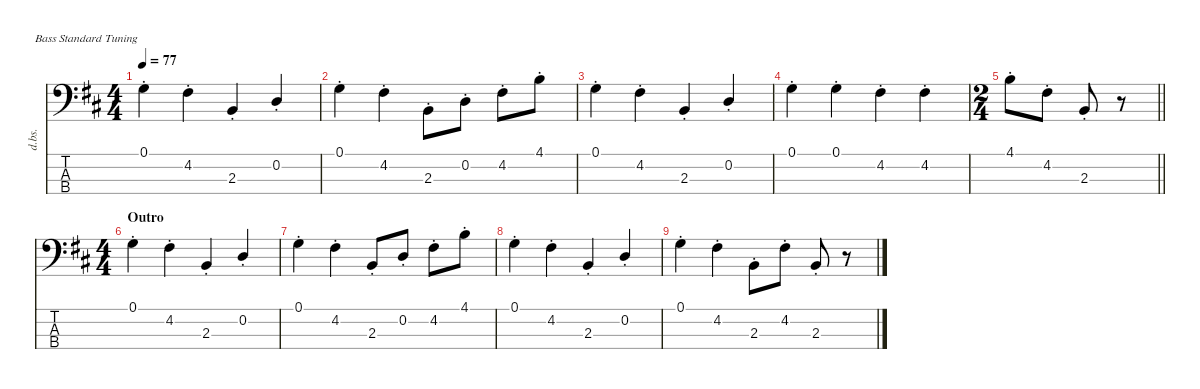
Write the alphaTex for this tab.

\defaultSystemsLayout 4
\hideDynamics
\bracketExtendMode nobrackets
\otherSystemsTrackNameOrientation horizontal
\track ("Double Bass" "d.bs.") {defaultSystemsLayout 8 instrument electricbassfinger}
\staff {score tabs}
\tuning (G2 D2 A1 E1)
\ts (4 4)
\tempo 77
\clef f4
\ks bminor
0.1{st acc forcenatural}.4{dy f beam Down} 4.2{st acc #}.4{beam Down} 2.3{st acc forcenatural}.4{beam Up} 0.2{st acc forcenatural}.4{beam Up} |
0.1{st acc forcenatural}.4{beam Down} 4.2{st acc #}.4{beam Down} 2.3{st acc forcenatural}.8{beam Down} 0.2{st acc forcenatural}.8{beam Down} 4.2{st acc #}.8{beam Down} 4.1{st acc forcenatural}.8{beam Down} |
0.1{st acc forcenatural}.4{beam Down} 4.2{st acc #}.4{beam Down} 2.3{st acc forcenatural}.4{beam Up} 0.2{st acc forcenatural}.4{beam Up} |
0.1{st acc forcenatural}.4{beam Down} 0.1{st acc forcenatural}.4{beam Down} 4.2{st acc #}.4{beam Down} 4.2{st acc #}.4{beam Down} |
\ts (2 4)
\beaming (8 2 2)
\barLineRight lightlight
4.1{st acc forcenatural}.8{beam Down} 4.2{st acc #}.8{beam Down} 2.3{st acc forcenatural}.8{beam Up} r.8{beam Up} |
\ts (4 4)
\section ("" "Outro")
0.1{st acc forcenatural}.4{beam Down} 4.2{st acc #}.4{beam Down} 2.3{st acc forcenatural}.4{beam Up} 0.2{st acc forcenatural}.4{beam Up} |
0.1{st acc forcenatural}.4{beam Down} 4.2{st acc #}.4{beam Down} 2.3{st acc forcenatural}.8{beam Up} 0.2{st acc forcenatural}.8{beam Up} 4.2{st acc #}.8{beam Down} 4.1{st acc forcenatural}.8{beam Down} |
0.1{st acc forcenatural}.4{beam Down} 4.2{st acc #}.4{beam Down} 2.3{st acc forcenatural}.4{beam Up} 0.2{st acc forcenatural}.4{beam Up} |
0.1{st acc forcenatural}.4{beam Down} 4.2{st acc #}.4{beam Down} 2.3{st acc forcenatural}.8{beam Down} 4.2{st acc #}.8{beam Down} 2.3{st acc forcenatural}.8{beam Up} r.8{beam Up}
